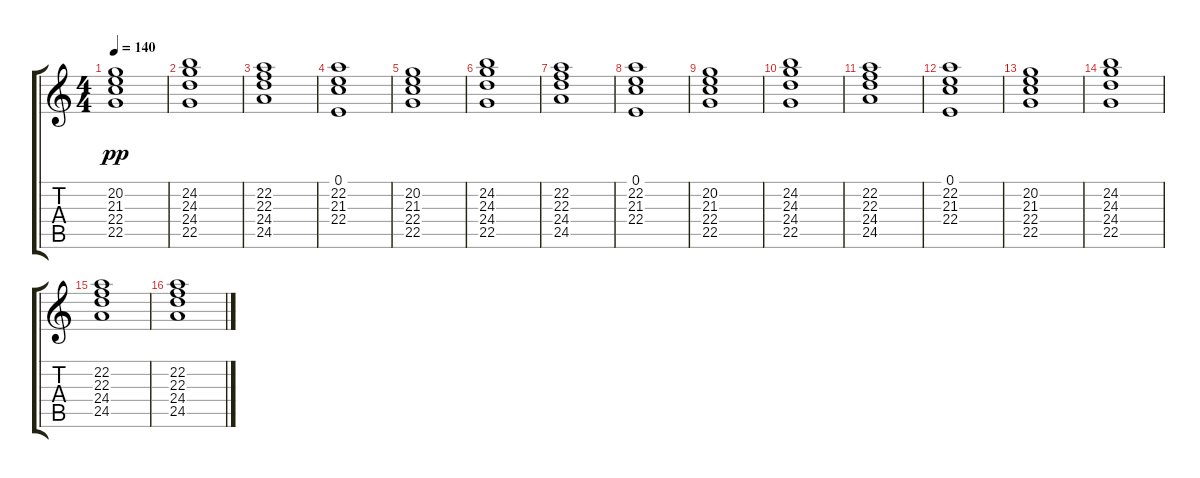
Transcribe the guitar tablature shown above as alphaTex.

\track "" {instrument rockorgan}
\staff {score tabs}
\tuning (E4 B3 G3 D3 A2 E2) {hide}
\ts (4 4)
\tempo 140
\clef g2
\ks c
(20.2 21.3 22.4 22.5).1{dy pp} |
(24.2 24.3 24.4 22.5).1 |
(22.2 22.3 24.4 24.5).1 |
(0.1 22.2 21.3 22.4).1 |
(20.2 21.3 22.4 22.5).1 |
(24.2 24.3 24.4 22.5).1 |
(22.2 22.3 24.4 24.5).1 |
(0.1 22.2 21.3 22.4).1 |
(20.2 21.3 22.4 22.5).1 |
(24.2 24.3 24.4 22.5).1 |
(22.2 22.3 24.4 24.5).1 |
(0.1 22.2 21.3 22.4).1 |
(20.2 21.3 22.4 22.5).1 |
(24.2 24.3 24.4 22.5).1 |
(22.2 22.3 24.4 24.5).1 |
(22.2 22.3 24.4 24.5).1
